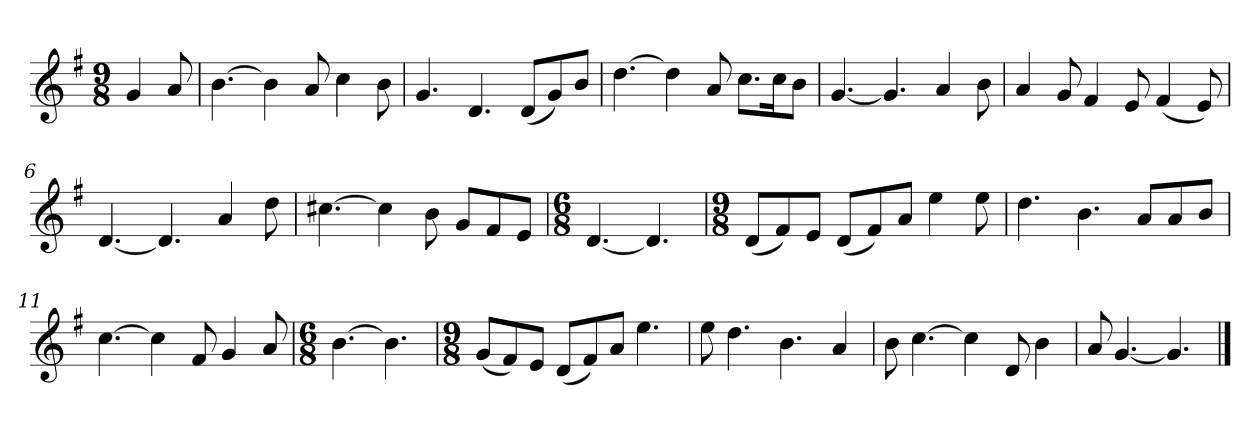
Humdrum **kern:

**kern
*part1
*staff1
*k[f#]
*M9/8
*MM120
=
4g
8a
=1
[4.b
4b]
8a
4cc
8b
=2
4.g
4.d
(8dL
8g)
8bJ
=3
[4.dd
4dd]
8a
8.ccL
16ccK
8bJ
=4
[4.g
4.g]
4a
8b
=5
4a
8g
4f#
8e
(4f#
8e)
=6
[4.d
4.d]
4a
8dd
=7
[4.cc#X
4cc#]
8b
8gL
8f#
8eJ
=8
*M6/8
[4.d
4.d]
=9
*M9/8
(8dL
8f#)
8eJ
(8dL
8f#)
8aJ
4ee
8ee
=10
4.dd
4.b
8aL
8a
8bJ
=11
[4.cc
4cc]
8f#
4g
8a
=12
*M6/8
[4.b
4.b]
=13
*M9/8
(8gL
8f#)
8eJ
(8dL
8f#)
8aJ
4.ee
=14
8ee
4.dd
4.b
4a
=15
8b
[4.cc
4cc]
8d
4b
=16
8a
[4.g
4.g]
==
*-
